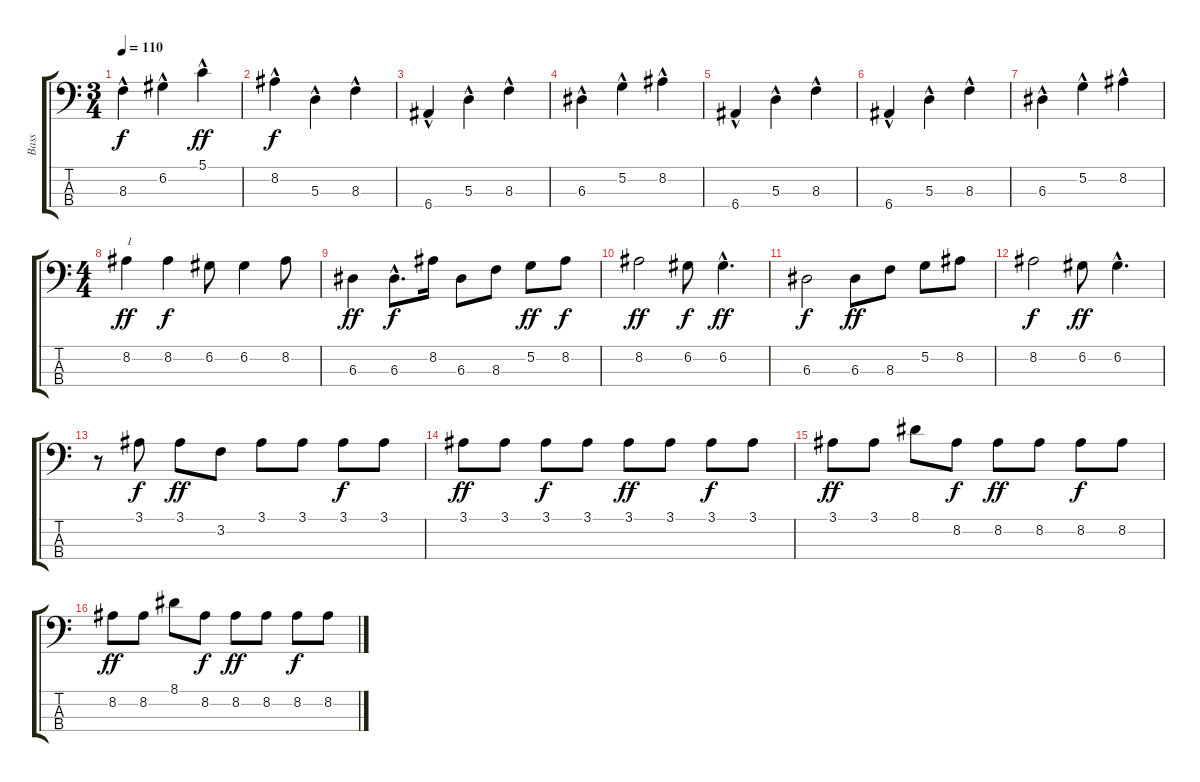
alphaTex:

\track ("Bass" "Bass") {instrument electricbassfinger}
\staff {score tabs}
\tuning (G2 D2 A1 E1) {hide}
\ts (3 4)
\tempo 110
\clef f4
\ks c
8.3{hac}.4{dy f} 6.2{hac}.4 5.1{hac}.4{dy ff} |
8.2{hac}.4{dy f} 5.3{hac}.4 8.3{hac}.4 |
6.4{hac}.4 5.3{hac}.4 8.3{hac}.4 |
6.3{hac}.4 5.2{hac}.4 8.2{hac}.4 |
6.4{hac}.4 5.3{hac}.4 8.3{hac}.4 |
6.4{hac}.4 5.3{hac}.4 8.3{hac}.4 |
6.3{hac}.4 5.2{hac}.4 8.2{hac}.4 |
\ts (4 4)
8.2.4{txt "1" dy ff} 8.2.4{dy f} 6.2.8 6.2.4 8.2.8 |
6.3.4{dy ff} 6.3{hac}.8{d dy f} 8.2.16 6.3.8 8.3.8 5.2.8{dy ff} 8.2.8{dy f} |
8.2.2{dy ff} 6.2.8{dy f} 6.2{hac}.4{d dy ff} |
6.3.2{dy f} 6.3.8{dy ff} 8.3.8 5.2.8 8.2.8 |
8.2.2{dy f} 6.2.8{dy ff} 6.2{hac}.4{d} |
r.8 3.1.8{dy f} 3.1.8{dy ff} 3.2.8 3.1.8 3.1.8 3.1.8{dy f} 3.1.8 |
3.1.8{dy ff} 3.1.8 3.1.8{dy f} 3.1.8 3.1.8{dy ff} 3.1.8 3.1.8{dy f} 3.1.8 |
3.1.8{dy ff} 3.1.8 8.1.8 8.2.8{dy f} 8.2.8{dy ff} 8.2.8 8.2.8{dy f} 8.2.8 |
8.2.8{dy ff} 8.2.8 8.1.8 8.2.8{dy f} 8.2.8{dy ff} 8.2.8 8.2.8{dy f} 8.2.8
